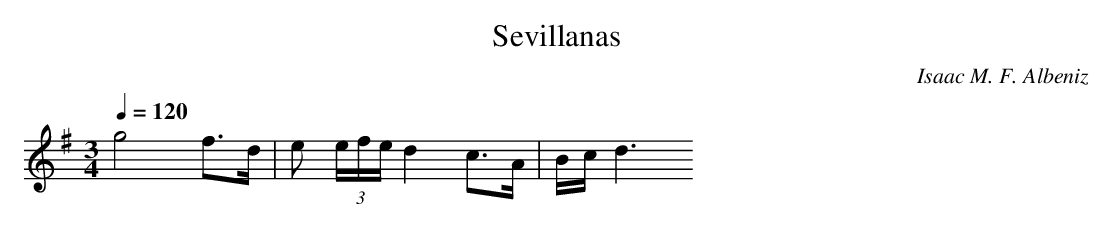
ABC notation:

X:1
T: Sevillanas
C: Isaac M. F. Albeniz
M: 3/4
L: 1/16
Q:1/4=120
K:G % 1 sharps
g8f3d| \
e2 (3efed4c3A| \
Bcd6
